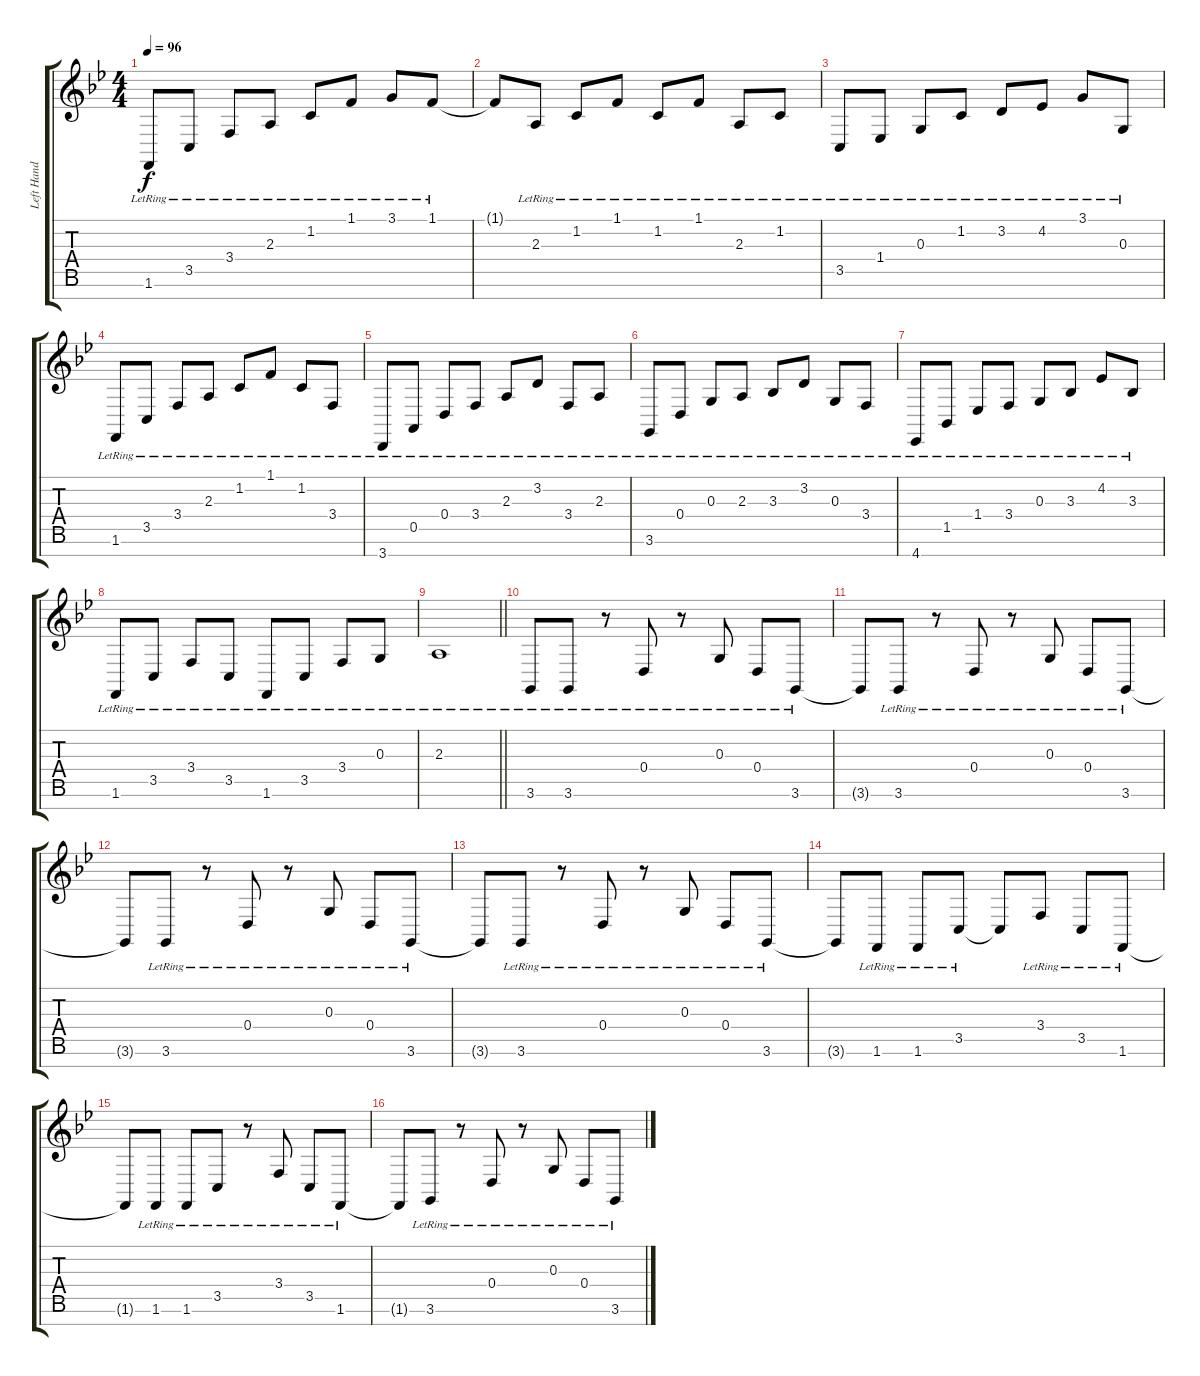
\track ("Left Hand" "Left Hand") {instrument acousticgrandpiano}
\staff {score tabs}
\tuning (E4 B3 G3 D3 A2 E2 B1) {hide}
\ts (4 4)
\tempo 96
\clef g2
\ks bb
1.6{lr}.8{dy f} 3.5{lr}.8 3.4{lr}.8 2.3{lr}.8 1.2{lr}.8 1.1{lr}.8 3.1{lr}.8 1.1{lr}.8 |
1.1{t}.8 2.3{lr}.8 1.2{lr}.8 1.1{lr}.8 1.2{lr}.8 1.1{lr}.8 2.3{lr}.8 1.2{lr}.8 |
3.5{lr}.8 1.4{lr}.8 0.3{lr}.8 1.2{lr}.8 3.2{lr}.8 4.2{lr}.8 3.1{lr}.8 0.3{lr}.8 |
1.6{lr}.8 3.5{lr}.8 3.4{lr}.8 2.3{lr}.8 1.2{lr}.8 1.1{lr}.8 1.2{lr}.8 3.4{lr}.8 |
3.7{lr}.8 0.5{lr}.8 0.4{lr}.8 3.4{lr}.8 2.3{lr}.8 3.2{lr}.8 3.4{lr}.8 2.3{lr}.8 |
3.6{lr}.8 0.4{lr}.8 0.3{lr}.8 2.3{lr}.8 3.3{lr}.8 3.2{lr}.8 0.3{lr}.8 3.4{lr}.8 |
4.7{lr}.8 1.5{lr}.8 1.4{lr}.8 3.4{lr}.8 0.3{lr}.8 3.3{lr}.8 4.2{lr}.8 3.3{lr}.8 |
1.6{lr}.8 3.5{lr}.8 3.4{lr}.8 3.5{lr}.8 1.6{lr}.8 3.5{lr}.8 3.4{lr}.8 0.3{lr}.8 |
\barLineRight lightlight
2.3{lr}.1 |
3.6{lr}.8 3.6{lr}.8 r.8 0.4{lr}.8 r.8 0.3{lr}.8 0.4{lr}.8 3.6{lr}.8 |
3.6{t}.8 3.6{lr}.8 r.8 0.4{lr}.8 r.8 0.3{lr}.8 0.4{lr}.8 3.6{lr}.8 |
3.6{t}.8 3.6{lr}.8 r.8 0.4{lr}.8 r.8 0.3{lr}.8 0.4{lr}.8 3.6{lr}.8 |
3.6{t}.8 3.6{lr}.8 r.8 0.4{lr}.8 r.8 0.3{lr}.8 0.4{lr}.8 3.6{lr}.8 |
3.6{t}.8 1.6{lr}.8 1.6{lr}.8 3.5{lr}.8 3.5{t}.8 3.4{lr}.8 3.5{lr}.8 1.6{lr}.8 |
1.6{t}.8 1.6{lr}.8 1.6{lr}.8 3.5{lr}.8 r.8 3.4{lr}.8 3.5{lr}.8 1.6{lr}.8 |
1.6{t}.8 3.6{lr}.8 r.8 0.4{lr}.8 r.8 0.3{lr}.8 0.4{lr}.8 3.6{lr}.8
